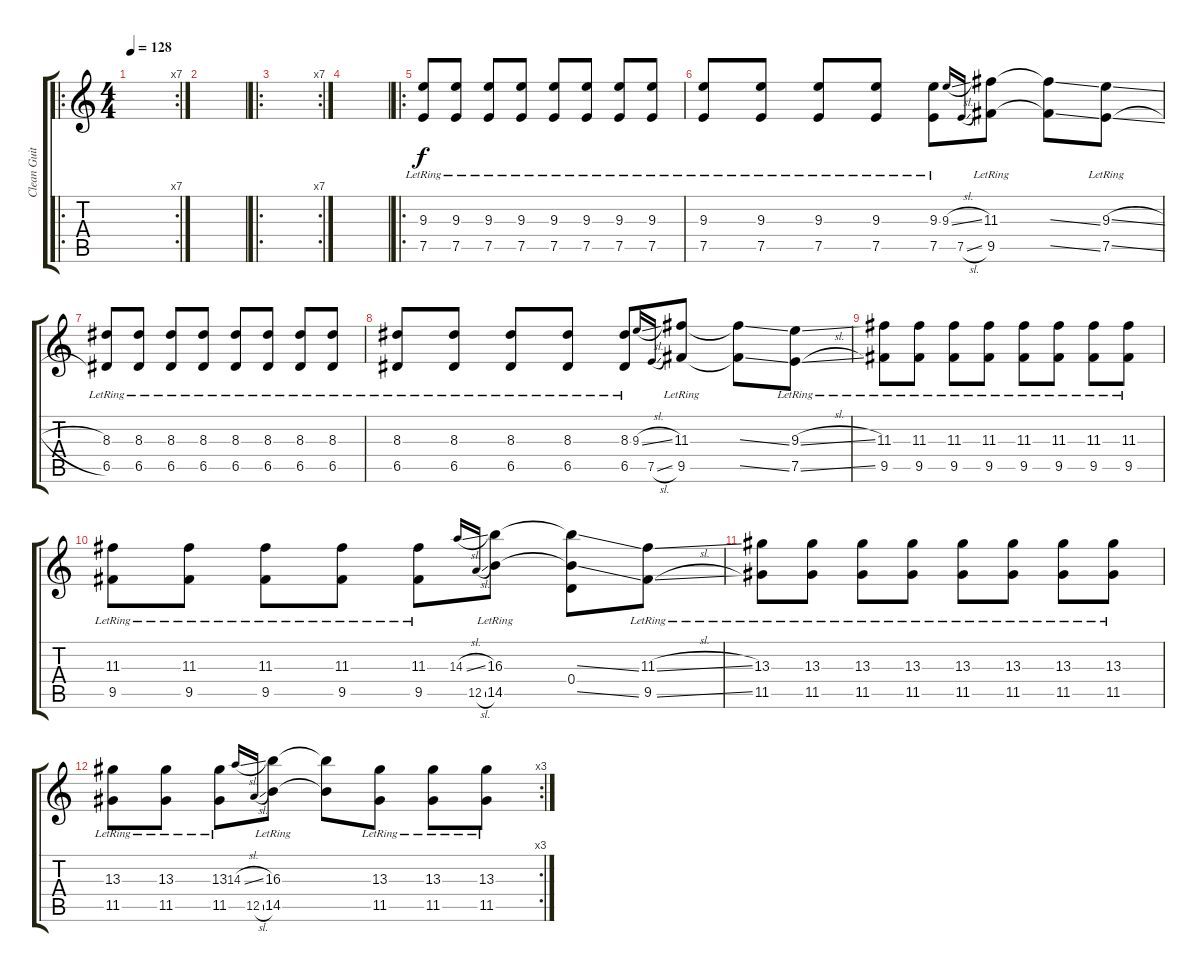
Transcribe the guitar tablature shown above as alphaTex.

\track ("Clean Guitar 1" "Clean Guit") {instrument acousticguitarsteel}
\staff {score tabs}
\tuning (E4 B3 G3 D3 A2 E2) {hide}
\ro
\rc 7
\ts (4 4)
\tempo 128
\clef g2
\ks c
|
|
\ro
\rc 7
|
|
\ro
(9.3{lr} 7.5{lr}).8 (9.3{lr} 7.5{lr}).8 (9.3{lr} 7.5{lr}).8 (9.3{lr} 7.5{lr}).8 (9.3{lr} 7.5{lr}).8 (9.3{lr} 7.5{lr}).8 (9.3{lr} 7.5{lr}).8 (9.3{lr} 7.5{lr}).8 |
(9.3{lr} 7.5{lr}).8 (9.3{lr} 7.5{lr}).8 (9.3{lr} 7.5{lr}).8 (9.3{lr} 7.5{lr}).8 (9.3{lr} 7.5{lr}).8 9.3{sl}.16{gr onbeat} 7.5{sl}.16{gr onbeat} (11.3{lr} 9.5{lr}).8 (11.3{ss t} 9.5{ss t}).8 (9.3{sl lr} 7.5{sl lr}).8 |
(8.3{lr} 6.5{lr}).8 (8.3{lr} 6.5{lr}).8 (8.3{lr} 6.5{lr}).8 (8.3{lr} 6.5{lr}).8 (8.3{lr} 6.5{lr}).8 (8.3{lr} 6.5{lr}).8 (8.3{lr} 6.5{lr}).8 (8.3{lr} 6.5{lr}).8 |
(8.3{lr} 6.5{lr}).8 (8.3{lr} 6.5{lr}).8 (8.3{lr} 6.5{lr}).8 (8.3{lr} 6.5{lr}).8 (8.3{lr} 6.5{lr}).8 9.3{sl}.16{gr onbeat} 7.5{sl}.16{gr onbeat} (11.3{lr} 9.5{lr}).8 (11.3{ss t} 9.5{ss t}).8 (9.3{sl lr} 7.5{sl lr}).8 |
(11.3{lr} 9.5{lr}).8 (11.3{lr} 9.5{lr}).8 (11.3{lr} 9.5{lr}).8 (11.3{lr} 9.5{lr}).8 (11.3{lr} 9.5{lr}).8 (11.3{lr} 9.5{lr}).8 (11.3{lr} 9.5{lr}).8 (11.3{lr} 9.5{lr}).8 |
(11.3{lr} 9.5{lr}).8 (11.3{lr} 9.5{lr}).8 (11.3{lr} 9.5{lr}).8 (11.3{lr} 9.5{lr}).8 (11.3{lr} 9.5{lr}).8 14.3{sl}.16{gr onbeat} 12.5{sl}.16{gr onbeat} (16.3{lr} 14.5{lr}).8 (16.3{ss t} 0.4 14.5{ss t}).8 (11.3{sl lr} 9.5{sl lr}).8 |
(13.3{lr} 11.5{lr}).8 (13.3{lr} 11.5{lr}).8 (13.3{lr} 11.5{lr}).8 (13.3{lr} 11.5{lr}).8 (13.3{lr} 11.5{lr}).8 (13.3{lr} 11.5{lr}).8 (13.3{lr} 11.5{lr}).8 (13.3{lr} 11.5{lr}).8 |
\rc 3
(13.3{lr} 11.5{lr}).8 (13.3{lr} 11.5{lr}).8 (13.3{lr} 11.5{lr}).8 14.3{sl}.16{gr onbeat} 12.5{sl}.16{gr onbeat} (16.3{lr} 14.5{lr}).8 (16.3{t} 14.5{t}).8 (13.3{lr} 11.5{lr}).8 (13.3{lr} 11.5{lr}).8 (13.3{lr} 11.5{lr}).8
